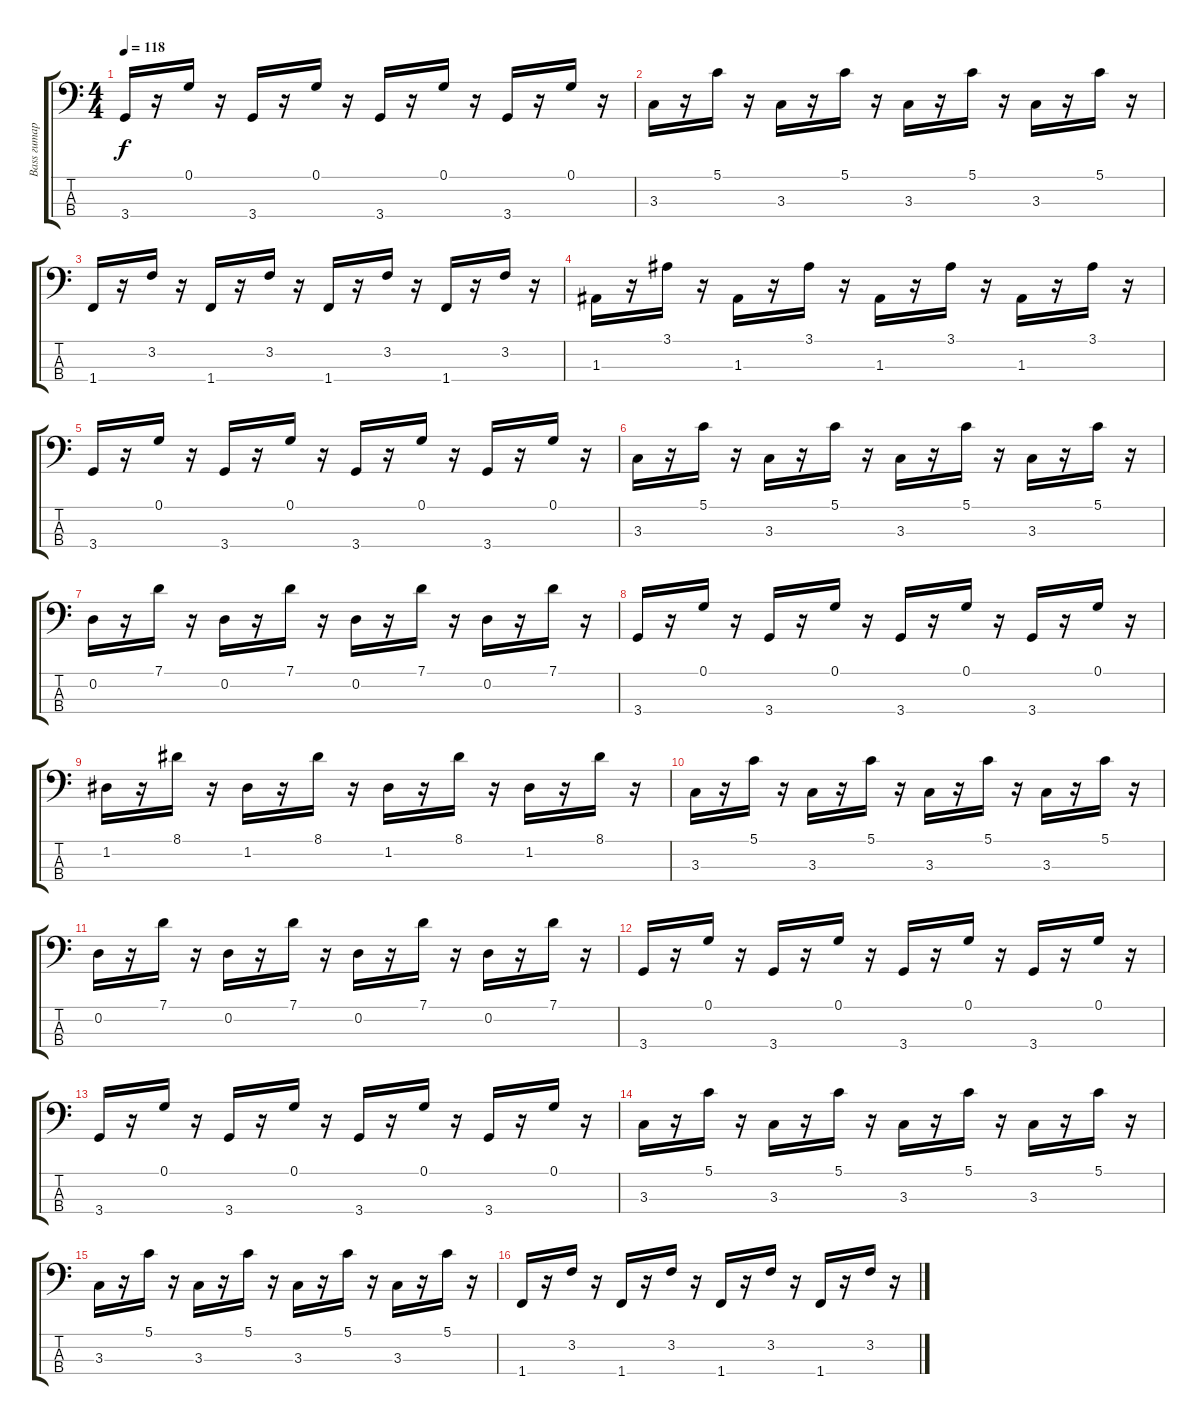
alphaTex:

\track ("Bass гитара" "Bass гитар") {instrument electricbassfinger}
\staff {score tabs}
\tuning (G2 D2 A1 E1) {hide}
\ts (4 4)
\tempo 118
\clef f4
\ks c
3.4.16{dy f} r.16 0.1.16 r.16 3.4.16 r.16 0.1.16 r.16 3.4.16 r.16 0.1.16 r.16 3.4.16 r.16 0.1.16 r.16 |
3.3.16 r.16 5.1.16 r.16 3.3.16 r.16 5.1.16 r.16 3.3.16 r.16 5.1.16 r.16 3.3.16 r.16 5.1.16 r.16 |
1.4.16 r.16 3.2.16 r.16 1.4.16 r.16 3.2.16 r.16 1.4.16 r.16 3.2.16 r.16 1.4.16 r.16 3.2.16 r.16 |
1.3.16 r.16 3.1.16 r.16 1.3.16 r.16 3.1.16 r.16 1.3.16 r.16 3.1.16 r.16 1.3.16 r.16 3.1.16 r.16 |
3.4.16 r.16 0.1.16 r.16 3.4.16 r.16 0.1.16 r.16 3.4.16 r.16 0.1.16 r.16 3.4.16 r.16 0.1.16 r.16 |
3.3.16 r.16 5.1.16 r.16 3.3.16 r.16 5.1.16 r.16 3.3.16 r.16 5.1.16 r.16 3.3.16 r.16 5.1.16 r.16 |
0.2.16 r.16 7.1.16 r.16 0.2.16 r.16 7.1.16 r.16 0.2.16 r.16 7.1.16 r.16 0.2.16 r.16 7.1.16 r.16 |
3.4.16 r.16 0.1.16 r.16 3.4.16 r.16 0.1.16 r.16 3.4.16 r.16 0.1.16 r.16 3.4.16 r.16 0.1.16 r.16 |
1.2.16 r.16 8.1.16 r.16 1.2.16 r.16 8.1.16 r.16 1.2.16 r.16 8.1.16 r.16 1.2.16 r.16 8.1.16 r.16 |
3.3.16 r.16 5.1.16 r.16 3.3.16 r.16 5.1.16 r.16 3.3.16 r.16 5.1.16 r.16 3.3.16 r.16 5.1.16 r.16 |
0.2.16 r.16 7.1.16 r.16 0.2.16 r.16 7.1.16 r.16 0.2.16 r.16 7.1.16 r.16 0.2.16 r.16 7.1.16 r.16 |
3.4.16 r.16 0.1.16 r.16 3.4.16 r.16 0.1.16 r.16 3.4.16 r.16 0.1.16 r.16 3.4.16 r.16 0.1.16 r.16 |
3.4.16 r.16 0.1.16 r.16 3.4.16 r.16 0.1.16 r.16 3.4.16 r.16 0.1.16 r.16 3.4.16 r.16 0.1.16 r.16 |
3.3.16 r.16 5.1.16 r.16 3.3.16 r.16 5.1.16 r.16 3.3.16 r.16 5.1.16 r.16 3.3.16 r.16 5.1.16 r.16 |
3.3.16 r.16 5.1.16 r.16 3.3.16 r.16 5.1.16 r.16 3.3.16 r.16 5.1.16 r.16 3.3.16 r.16 5.1.16 r.16 |
1.4.16 r.16 3.2.16 r.16 1.4.16 r.16 3.2.16 r.16 1.4.16 r.16 3.2.16 r.16 1.4.16 r.16 3.2.16 r.16
